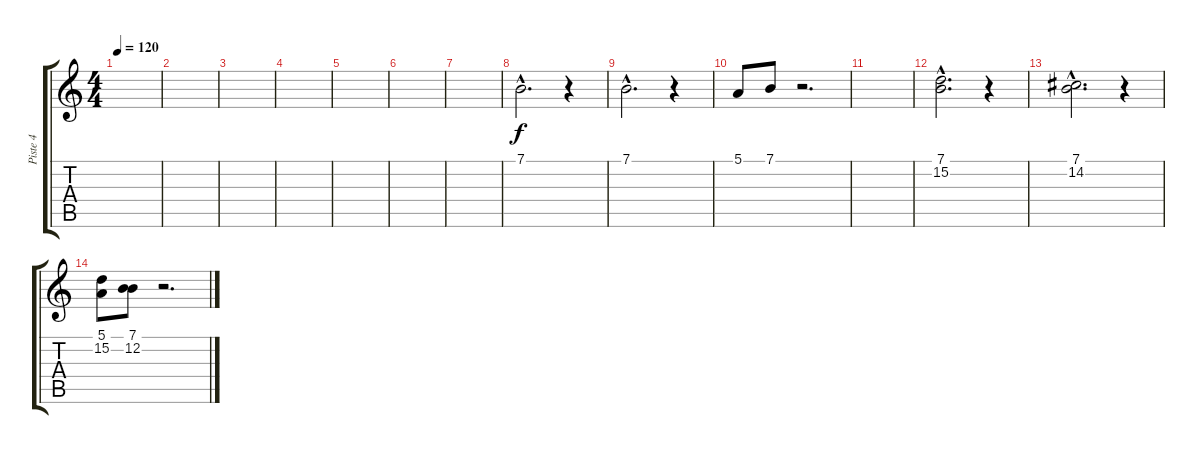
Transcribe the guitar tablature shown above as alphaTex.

\track ("Piste 4" "Piste 4") {instrument lead4chiff}
\staff {score tabs}
\tuning (E4 B3 G3 D3 A2 E2) {hide}
\ts (4 4)
\tempo 120
\clef g2
\ks c
|
|
|
|
|
|
|
7.1{hac}.2{d} r.4 |
7.1{hac}.2{d} r.4 |
5.1.8 7.1.8 r.2{d} |
|
(7.1{hac} 15.2{hac}).2{d} r.4 |
(7.1{hac} 14.2{hac}).2{d} r.4 |
(5.1 15.2).8 (7.1 12.2).8 r.2{d}
